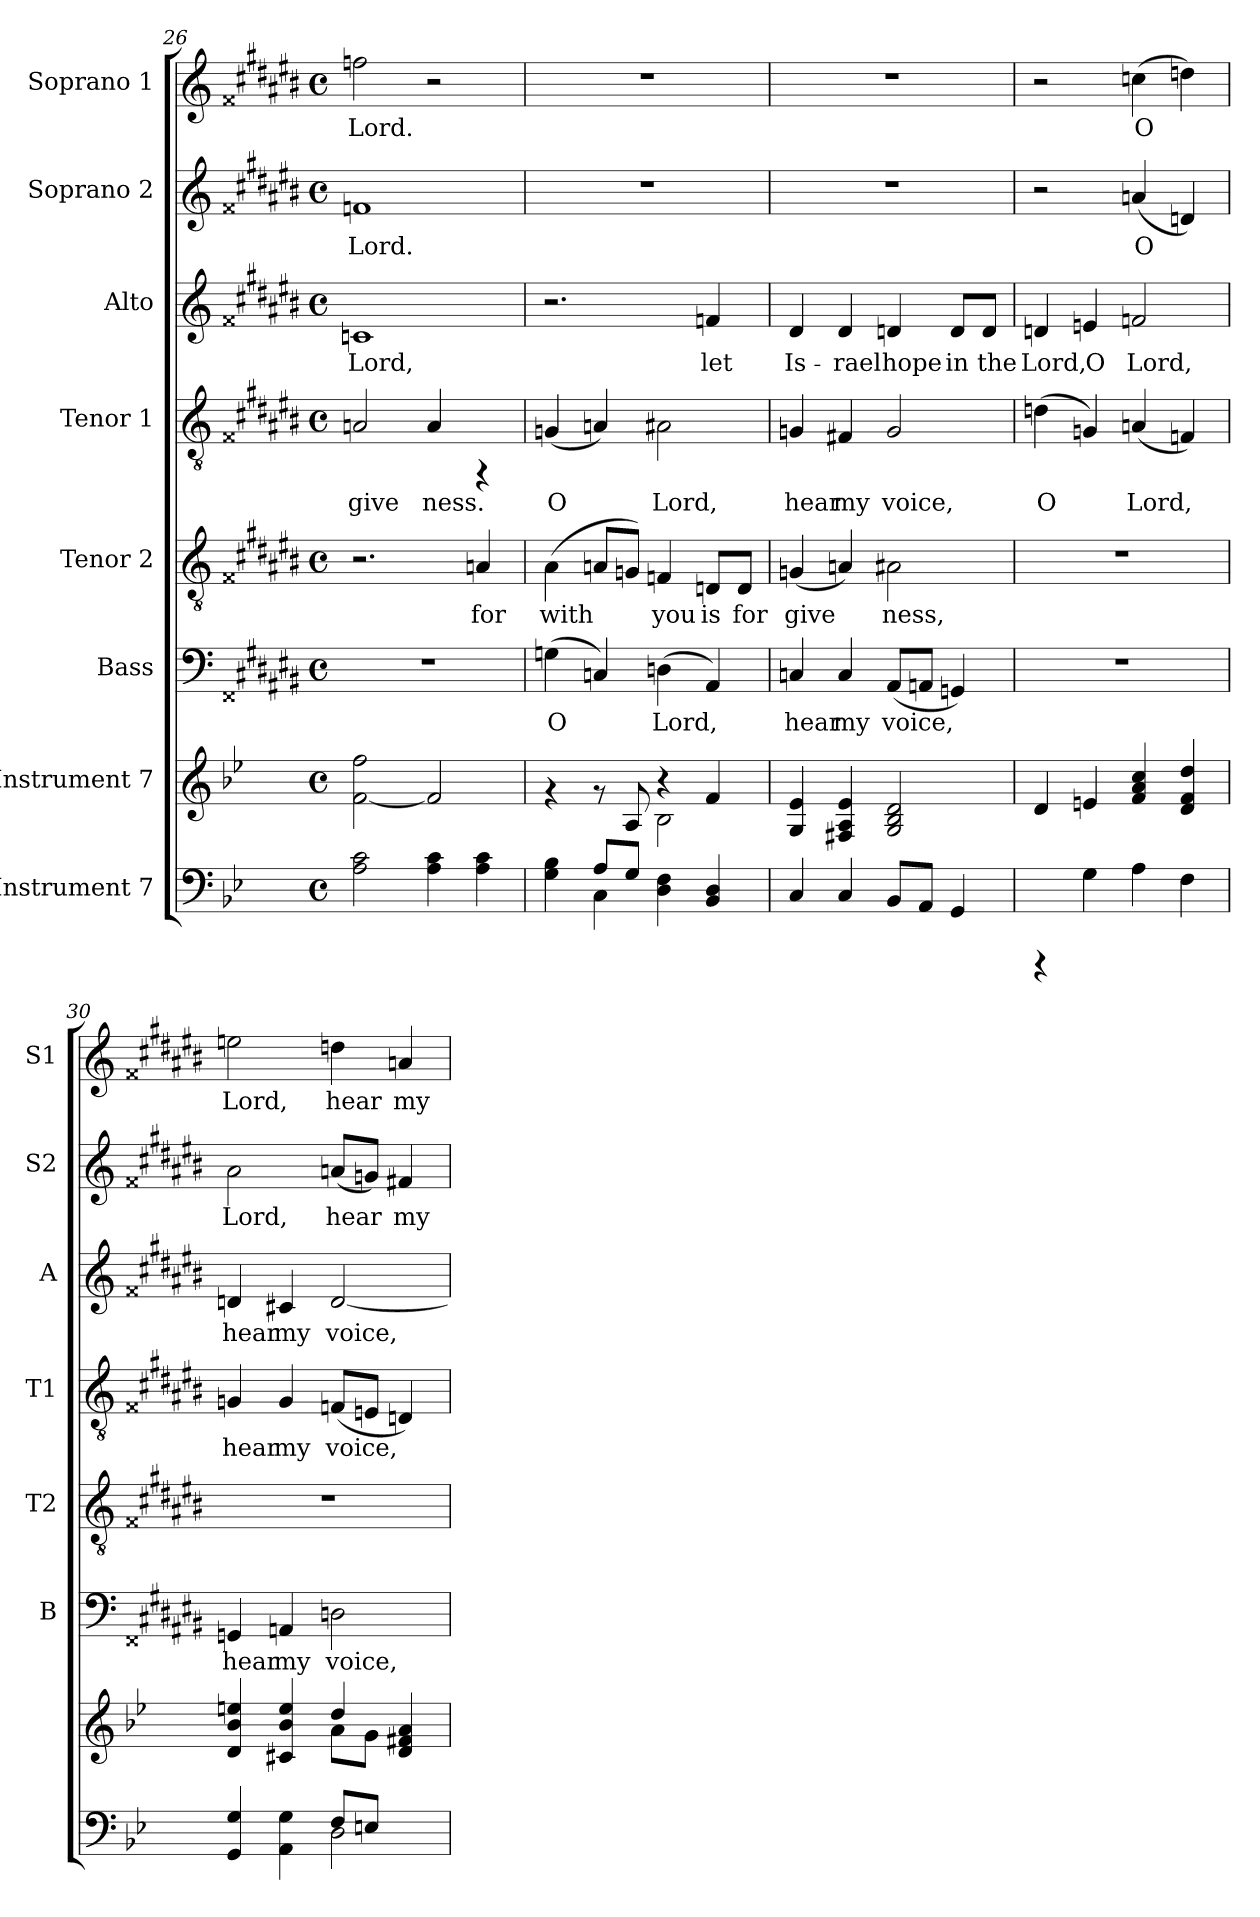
**kern	**kern	**kern	**text	**kern	**text	**kern	**text	**kern	**text	**kern	**text	**kern	**text
*part8	*part7	*part6	*part6	*part5	*part5	*part4	*part4	*part3	*part3	*part2	*part2	*part1	*part1
*staff8	*staff7	*staff6	*staff6	*staff5	*staff5	*staff4	*staff4	*staff3	*staff3	*staff2	*staff2	*staff1	*staff1
*I"Instrument 7	*I"Instrument 7	*I"Bass	*	*I"Tenor 2	*	*I"Tenor 1	*	*I"Alto	*	*I"Soprano 2	*	*I"Soprano 1	*
*	*	*I'B	*	*I'T2	*	*I'T1	*	*I'A	*	*I'S2	*	*I'S1	*
*clefF4	*clefG2	*clefF4	*	*clefGv2	*	*clefGv2	*	*clefG2	*	*clefG2	*	*clefG2	*
*	*	*ITrd1c2	*	*ITrd1c2	*	*ITrd1c2	*	*ITrd1c2	*	*ITrd1c2	*	*ITrd1c2	*
*k[b-e-]	*k[b-e-]	*k[f##c#g#d#a#e#b#]	*	*k[f##c#g#d#a#e#b#]	*	*k[f##c#g#d#a#e#b#]	*	*k[f##c#g#d#a#e#b#]	*	*k[f##c#g#d#a#e#b#]	*	*k[f##c#g#d#a#e#b#]	*
*B-:	*B-:	*G#:	*	*G#:	*	*G#:	*	*G#:	*	*G#:	*	*G#:	*
*M4/4	*M4/4	*M4/4	*	*M4/4	*	*M4/4	*	*M4/4	*	*M4/4	*	*M4/4	*
*met(c)	*met(c)	*met(c)	*	*met(c)	*	*met(c)	*	*met(c)	*	*met(c)	*	*met(c)	*
=26	=26	=26	=26	=26	=26	=26	=26	=26	=26	=26	=26	=26	=26
!	!	!	!	!	!	!	!LO:LY:b:cj	!	!LO:LY:b:cj	!	!LO:LY:b	!	!LO:LY:b:cj
2A\ 2c\	2ff\ [<2f\	1r	.	2.r	.	2G/	give	1B-	Lord,	1e-	Lord.	2ee-\	Lord.
!	!	!	!	!	!	!	!LO:LY:b:cj	!	!	!	!	!	!
4A\ 4c\	2f/]	.	.	.	.	4G/	ness.	.	.	.	.	2r	.
!	!	!	!	!	!LO:LY:b:cj	!	!	!	!	!	!	!	!
4A\ 4c\	.	.	.	4G/	for	4rFF	.	.	.	.	.	.	.
=27!	=27!	=27!	=27!	=27!	=27!	=27!	=27!	=27!	=27!	=27!	=27!	=27!	=27!
*^	*^	*	*	*	*	*	*	*	*	*	*	*	*
!	!	!	!	!	!LO:LY:b	!	!LO:LY:b:cj	!	!LO:LY:b:cj	!	!	!	!	!	!
4G\ 4B-\	4ryy	4rf	2ryy	(>4F\	O	(>4G#\	with	(<4F/	O	2.r	.	1r	.	1r	.
!	!	!	!	!	!LO:LY:b	!	!LO:LY:b:cj	!	!LO:LY:b:cj	!	!	!	!	!	!
8A/L	4C\	8rf	.	4BB-/)	.	8G/L	.	4G/)	.	.	.	.	.	.	.
!	!	!	!	!	!	!	!LO:LY:b:cj	!	!	!	!	!	!	!	!
8G/J	.	8A/	.	.	.	8F/J)	.	.	.	.	.	.	.	.	.
!	!	!	!	!	!LO:LY:b	!	!LO:LY:b:cj	!	!LO:LY:b:cj	!	!	!	!	!	!
4F\ 4D\	2ryy	4ra	2B-\	(>4C\	Lord,	4E-/	you	2G#\	Lord,	.	.	.	.	.	.
!	!	!	!	!	!LO:LY:b	!	!LO:LY:b:cj	!	!	!	!LO:LY:b:cj	!	!	!	!
4D/ 4BB-/	.	4f/	.	4GG#/)	.	8C/L	is	.	.	4e-/	let	.	.	.	.
!	!	!	!	!	!	!	!LO:LY:b:cj	!	!	!	!	!	!	!	!
.	.	.	.	.	.	8C/J	for	.	.	.	.	.	.	.	.
*v	*v	*	*	*	*	*	*	*	*	*	*	*	*	*	*
*	*v	*v	*	*	*	*	*	*	*	*	*	*	*	*
=28!	=28!	=28!	=28!	=28!	=28!	=28!	=28!	=28!	=28!	=28!	=28!	=28!	=28!
!	!	!	!LO:LY:b	!	!LO:LY:b:cj	!	!LO:LY:b:cj	!	!LO:LY:b:cj	!	!	!	!
4C/	4e-/ 4G/	4BB-/	hear	(<4F/	give	4F/	hear	4c#/	Is-	1r	.	1r	.
!	!	!	!LO:LY:b	!	!LO:LY:b:cj	!	!LO:LY:b:cj	!	!LO:LY:b:cj	!	!	!	!
4C/	4e-/ 4F#X/ 4A/	4BB-/	my	4G/)	.	4En/	my	4c#/	-rael	.	.	.	.
!	!	!	!LO:LY:b	!	!LO:LY:b:cj	!	!LO:LY:b:cj	!	!LO:LY:b:cj	!	!	!	!
8BB-/L	2B-/ 2G/ 2d/	(<8GG#/L	voice,	2G#\	ness,	2F/	voice,	4c/	hope	.	.	.	.
!	!	!	!LO:LY:b	!	!	!	!	!	!	!	!	!	!
8AA/J	.	8GG/J	.	.	.	.	.	.	.	.	.	.	.
!	!	!	!LO:LY:b	!	!	!	!	!	!LO:LY:b:cj	!	!	!	!
4GG/	.	4FF/)	.	.	.	.	.	8c/L	in	.	.	.	.
!	!	!	!	!	!	!	!	!	!LO:LY:b:cj	!	!	!	!
.	.	.	.	.	.	.	.	8c/J	the	.	.	.	.
!!LO:PB:g=z
=29!	=29!	=29!	=29!	=29!	=29!	=29!	=29!	=29!	=29!	=29!	=29!	=29!	=29!
!	!	!	!	!	!	!	!LO:LY:b:cj	!	!LO:LY:b:cj	!	!	!	!
4rCCC	4d/	1r	.	1r	.	(>4c\	O	4c/	Lord,	2r	.	2r	.
!	!	!	!	!	!	!	!LO:LY:b:cj	!	!LO:LY:b:cj	!	!	!	!
4G\	4en/	.	.	.	.	4F/)	.	4dn/	O	.	.	.	.
!	!	!	!	!	!	!	!LO:LY:b:cj	!	!LO:LY:b:cj	!	!LO:LY:b	!	!LO:LY:b:cj
4A\	4a/ 4f/ 4cc/	.	.	.	.	(<4G/	Lord,	2e-/	Lord,	(<4g/	O	(>4b-\	O
!	!	!	!	!	!	!	!LO:LY:b:cj	!	!	!	!LO:LY:b	!	!LO:LY:b:cj
4F\	4dd/ 4f/ 4d/	.	.	.	.	4E-/)	.	.	.	4c/)	.	4cc\)	.
=30!	=30!	=30!	=30!	=30!	=30!	=30!	=30!	=30!	=30!	=30!	=30!	=30!	=30!
*^	*^	*	*	*	*	*	*	*	*	*	*	*	*
!	!	!	!	!	!LO:LY:b	!	!	!	!LO:LY:b:cj	!	!LO:LY:b:cj	!	!LO:LY:b	!	!LO:LY:b:cj
4GG/ 4G/	4ryy	4een/ 4b-/ 4d/	2ryy	4FF/	hear	1r	.	4F/	hear	4c/	hear	2g#\	Lord,	2ddn\	Lord,
!	!	!	!	!	!LO:LY:b	!	!	!	!LO:LY:b:cj	!	!LO:LY:b:cj	!	!	!	!
4ryy	4G\ 4AA\	4ee/ 4c#X/ 4b-/	.	4GG/	my	.	.	4F/	my	4Bn/	my	.	.	.	.
!	!	!	!	!	!LO:LY:b	!	!	!	!LO:LY:b:cj	!	!LO:LY:b:cj	!	!LO:LY:b	!	!LO:LY:b:cj
8F/L	2D\	4dd/	8a\L	2C\	voice,	.	.	(<8E-/L	voice,	[<2c/	voice,	(<8g/L	hear	4cc\	hear
!	!	!	!	!	!	!	!	!	!LO:LY:b:cj	!	!	!	!LO:LY:b	!	!
8En/J	.	.	8g\J	.	.	.	.	8Dn/J	.	.	.	8f/J)	.	.	.
!	!	!	!	!	!	!	!	!	!LO:LY:b:cj	!	!	!	!LO:LY:b	!	!LO:LY:b:cj
4ryy	.	4a/ 4f#X/ 4d/	4ryy	.	.	.	.	4C/)	.	.	.	4en/	my	4g/	my
*v	*v	*	*	*	*	*	*	*	*	*	*	*	*	*	*
*	*v	*v	*	*	*	*	*	*	*	*	*	*	*	*
=!	=!	=!	=!	=!	=!	=!	=!	=!	=!	=!	=!	=!	=!
*-	*-	*-	*-	*-	*-	*-	*-	*-	*-	*-	*-	*-	*-
